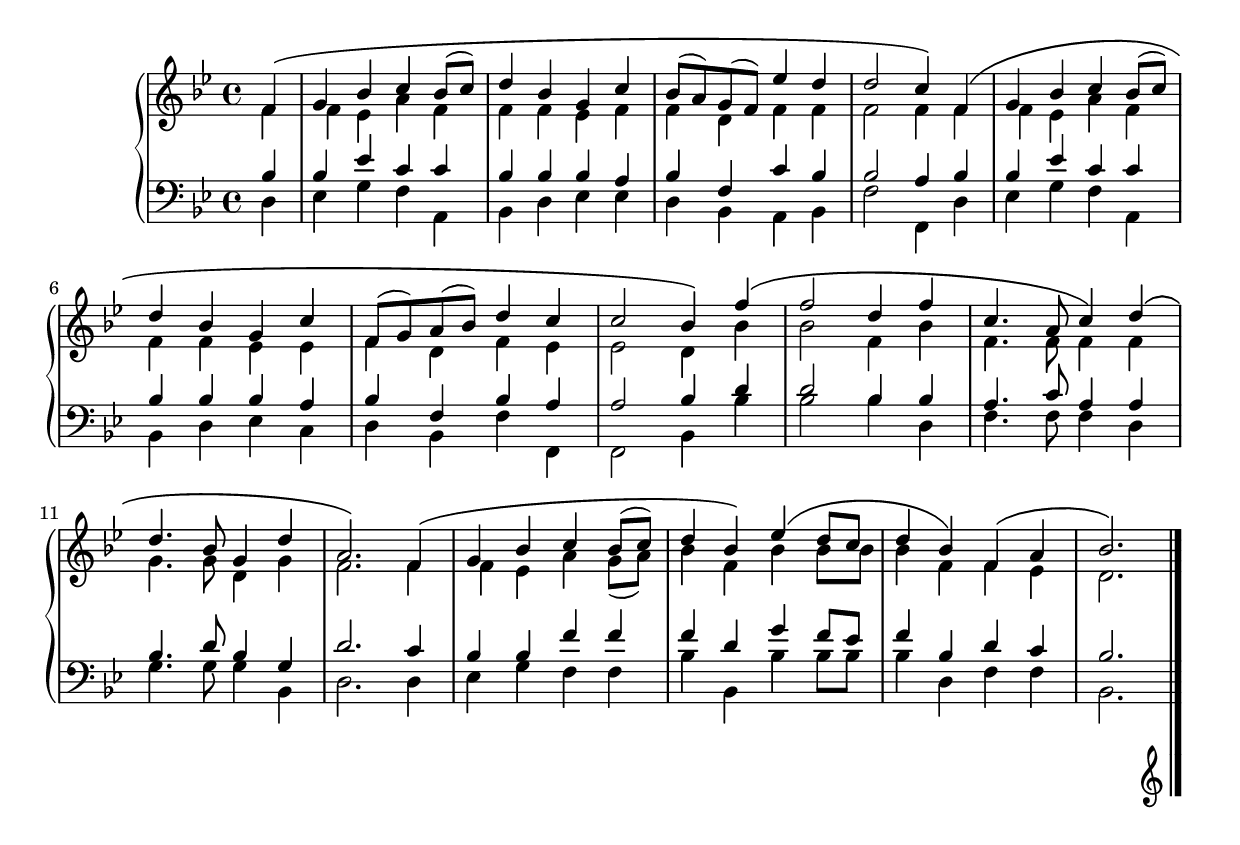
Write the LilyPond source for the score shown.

\version "2.4.0"

global = {
     {
	\time 4/4
	\partial 4
	\key bes \major
	s4
	\repeat unfold 2 {
	    \repeat unfold 4 { s1 \noBreak } s1 \break
	}
    }
}

soprano =  \relative c' {
    \phrasingSlurUp
    f4\( g bes c bes8( c) d4 bes g c bes8( a) g( f) es'4 d d2 c4\) 
    f,4\( g bes c bes8( c) d4 bes g c f,8( g) a( bes) d4 c c2 bes4\)
    f'4\( f2 d4 f c4. a8 c4\) d\( d4. bes8 g4 d' a2.\)
    f4\( g bes c bes8( c) d4 bes\) es\( d8 c d4 bes\) f\( a bes2.\)
}

alto =  \relative c' {
    f4 f es a f f f es f f d f f f2 f4
    f4 f es a f f f es es f d f es es2 d4

    bes' bes2 f4 bes f4. f8 f4 f g4. g8 d4 g f2.
    f4 f es a4 g8( a) bes4 f bes bes8 bes bes4 f f es d2.
}
tenor =  \relative c' { 
    bes4 bes es c c bes bes bes a bes f c' bes bes2 a4
    bes4 bes es c c bes bes bes a bes f bes a a2 bes4

    d4 d2 bes4 bes a4. c8 a4 a bes4. d8 bes4 g d'2.
    c4 bes bes f' f f d g f8 es f4 bes, d c bes2.
}
bass =  \relative c {
    d4 es g f a, bes d es es d bes a bes f'2 f,4
    d'4 es g f a, bes d es c d bes f' f, f2 bes4

    bes'4 bes2 bes4 d, f4. f8 f4 d g4. g8 g4 bes, d2.
    d4 es g f f bes bes, bes' bes8 bes bes4 d, f f bes,2.
}

\score {
    \new GrandStaff {
	<<
	    \new Staff { \clef treble << \global \soprano \\ \alto >> }
	    \new Staff { \clef bass << \global \tenor \\ \bass >> }
	>>
	\bar "|."
    }
    \midi { \tempo 4 = 100 }
    \layout { #(set-paper-size "a4") }
}

